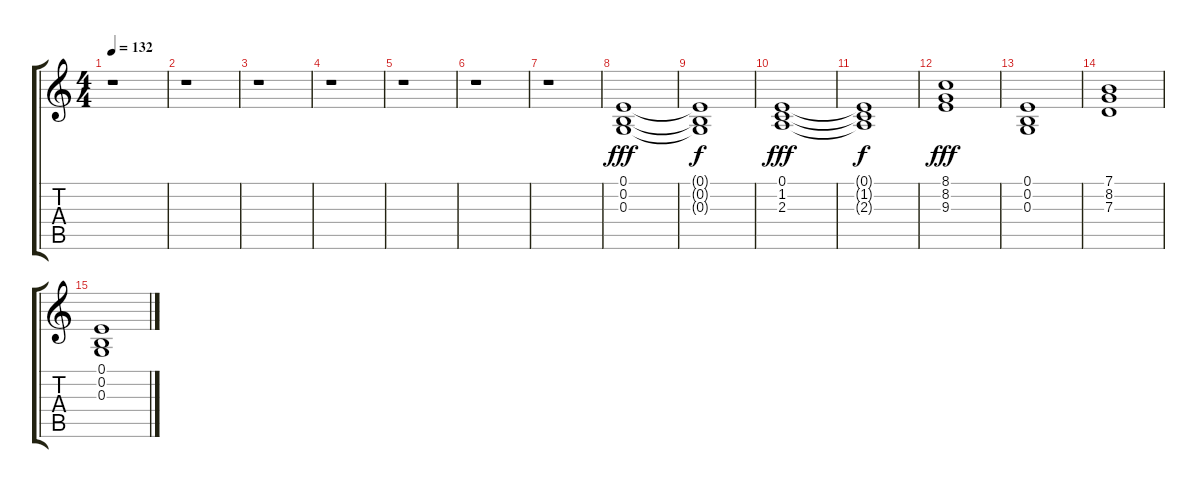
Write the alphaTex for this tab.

\track "" {instrument choiraahs}
\staff {score tabs}
\tuning (E4 B3 G3 D3 A2 E2) {hide}
\ts (4 4)
\tempo 132
\clef g2
\ks c
r.1{dy fff} |
r.1 |
r.1 |
r.1 |
r.1 |
r.1 |
r.1 |
(0.1 0.2 0.3).1 |
(0.1{t} 0.2{t} 0.3{t}).1{dy f} |
(0.1 1.2 2.3).1{dy fff} |
(0.1{t} 1.2{t} 2.3{t}).1{dy f} |
(8.1 8.2 9.3).1{dy fff} |
(0.1 0.2 0.3).1 |
(7.1 8.2 7.3).1 |
(0.1 0.2 0.3).1
